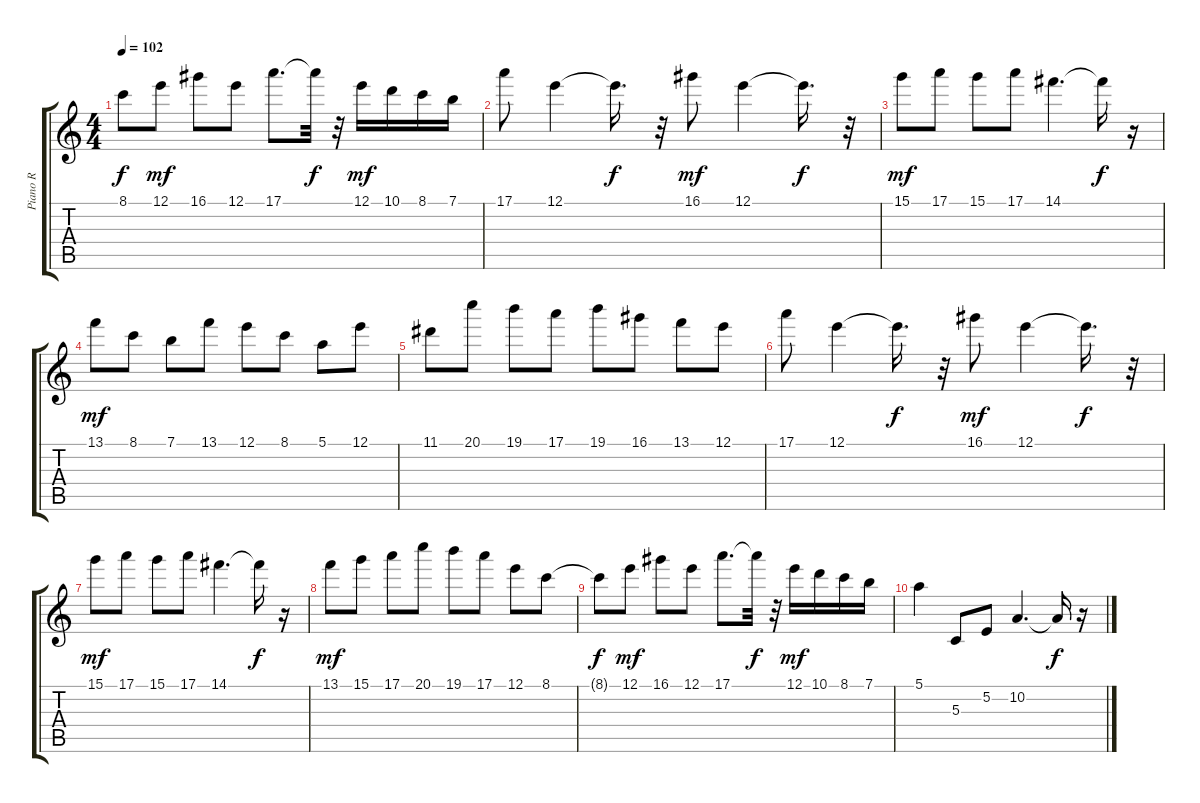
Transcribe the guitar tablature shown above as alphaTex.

\track ("Piano R" "Piano R") {instrument vibraphone}
\staff {score tabs}
\tuning (E5 B3 G3 D3 A2 E2) {hide}
\ts (4 4)
\tempo 102
\clef g2
\ks c
8.1{t}.8{dy f} 12.1.8{dy mf} 16.1.8 12.1.8 17.1.8{d} 17.1{t}.32{dy f} r.32 12.1.16{dy mf} 10.1.16 8.1.16 7.1.16 |
17.1.8 12.1.4 12.1{t}.16{d dy f} r.32 16.1.8{dy mf} 12.1.4 12.1{t}.16{d dy f} r.32 |
15.1.8{dy mf} 17.1.8 15.1.8 17.1.8 14.1.4{d} 14.1{t}.16{dy f} r.16 |
13.1.8{dy mf} 8.1.8 7.1.8 13.1.8 12.1.8 8.1.8 5.1.8 12.1.8 |
11.1.8 20.1.8 19.1.8 17.1.8 19.1.8 16.1.8 13.1.8 12.1.8 |
17.1.8 12.1.4 12.1{t}.16{d dy f} r.32 16.1.8{dy mf} 12.1.4 12.1{t}.16{d dy f} r.32 |
15.1.8{dy mf} 17.1.8 15.1.8 17.1.8 14.1.4{d} 14.1{t}.16{dy f} r.16 |
13.1.8{dy mf} 15.1.8 17.1.8 20.1.8 19.1.8 17.1.8 12.1.8 8.1.8 |
8.1{t}.8{dy f} 12.1.8{dy mf} 16.1.8 12.1.8 17.1.8{d} 17.1{t}.32{dy f} r.32 12.1.16{dy mf} 10.1.16 8.1.16 7.1.16 |
5.1.4 5.3.8 5.2.8 10.2.4{d} 10.2{t}.16{dy f} r.16
